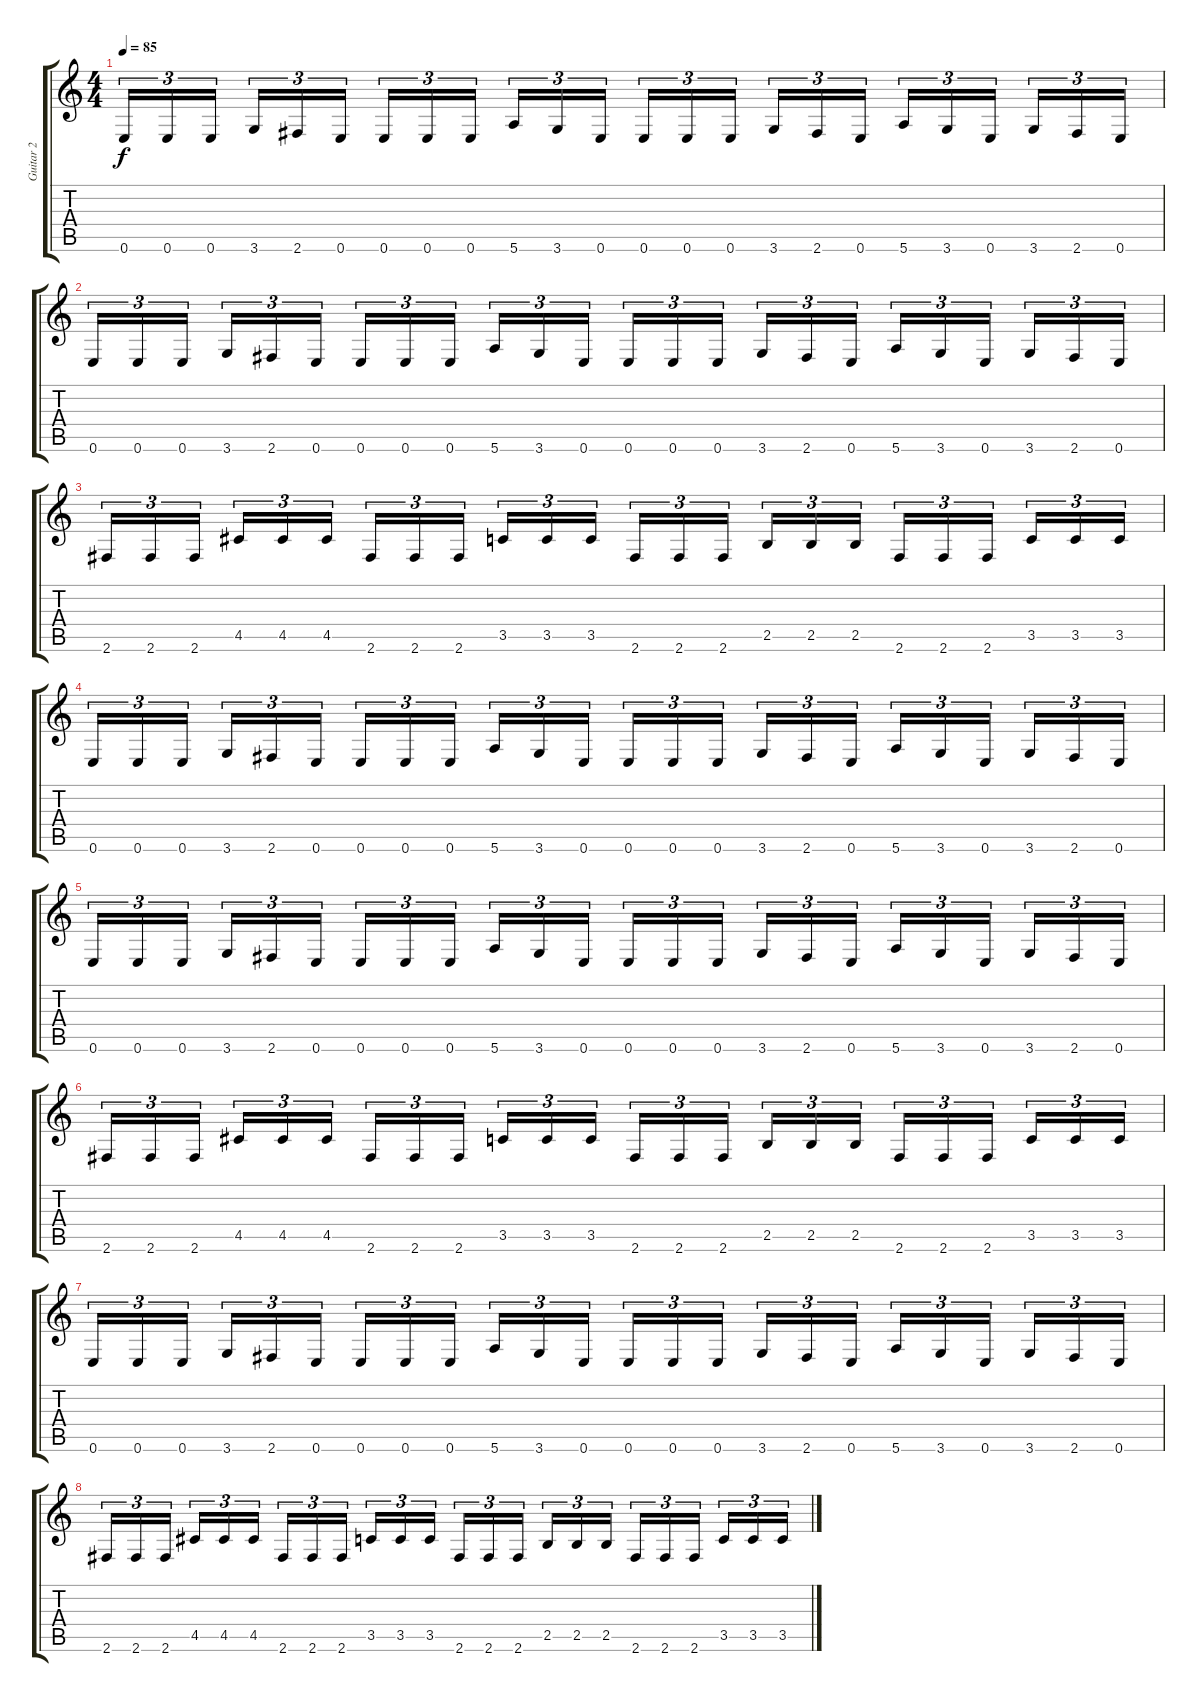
\track ("Guitar 2" "Guitar 2") {instrument distortionguitar}
\staff {score tabs}
\tuning (E4 B3 G3 D3 A2 E2) {hide}
\ts (4 4)
\tempo 85
\clef g2
\ks c
0.6.16{tu (3 2) dy f instrument distortionguitar} 0.6.16{tu (3 2)} 0.6.16{tu (3 2)} 3.6.16{tu (3 2)} 2.6.16{tu (3 2)} 0.6.16{tu (3 2)} 0.6.16{tu (3 2)} 0.6.16{tu (3 2)} 0.6.16{tu (3 2)} 5.6.16{tu (3 2)} 3.6.16{tu (3 2)} 0.6.16{tu (3 2)} 0.6.16{tu (3 2)} 0.6.16{tu (3 2)} 0.6.16{tu (3 2)} 3.6.16{tu (3 2)} 2.6.16{tu (3 2)} 0.6.16{tu (3 2)} 5.6.16{tu (3 2)} 3.6.16{tu (3 2)} 0.6.16{tu (3 2)} 3.6.16{tu (3 2)} 2.6.16{tu (3 2)} 0.6.16{tu (3 2)} |
0.6.16{tu (3 2)} 0.6.16{tu (3 2)} 0.6.16{tu (3 2)} 3.6.16{tu (3 2)} 2.6.16{tu (3 2)} 0.6.16{tu (3 2)} 0.6.16{tu (3 2)} 0.6.16{tu (3 2)} 0.6.16{tu (3 2)} 5.6.16{tu (3 2)} 3.6.16{tu (3 2)} 0.6.16{tu (3 2)} 0.6.16{tu (3 2)} 0.6.16{tu (3 2)} 0.6.16{tu (3 2)} 3.6.16{tu (3 2)} 2.6.16{tu (3 2)} 0.6.16{tu (3 2)} 5.6.16{tu (3 2)} 3.6.16{tu (3 2)} 0.6.16{tu (3 2)} 3.6.16{tu (3 2)} 2.6.16{tu (3 2)} 0.6.16{tu (3 2)} |
2.6.16{tu (3 2)} 2.6.16{tu (3 2)} 2.6.16{tu (3 2)} 4.5.16{tu (3 2)} 4.5.16{tu (3 2)} 4.5.16{tu (3 2)} 2.6.16{tu (3 2)} 2.6.16{tu (3 2)} 2.6.16{tu (3 2)} 3.5.16{tu (3 2)} 3.5.16{tu (3 2)} 3.5.16{tu (3 2)} 2.6.16{tu (3 2)} 2.6.16{tu (3 2)} 2.6.16{tu (3 2)} 2.5.16{tu (3 2)} 2.5.16{tu (3 2)} 2.5.16{tu (3 2)} 2.6.16{tu (3 2)} 2.6.16{tu (3 2)} 2.6.16{tu (3 2)} 3.5.16{tu (3 2)} 3.5.16{tu (3 2)} 3.5.16{tu (3 2)} |
0.6.16{tu (3 2)} 0.6.16{tu (3 2)} 0.6.16{tu (3 2)} 3.6.16{tu (3 2)} 2.6.16{tu (3 2)} 0.6.16{tu (3 2)} 0.6.16{tu (3 2)} 0.6.16{tu (3 2)} 0.6.16{tu (3 2)} 5.6.16{tu (3 2)} 3.6.16{tu (3 2)} 0.6.16{tu (3 2)} 0.6.16{tu (3 2)} 0.6.16{tu (3 2)} 0.6.16{tu (3 2)} 3.6.16{tu (3 2)} 2.6.16{tu (3 2)} 0.6.16{tu (3 2)} 5.6.16{tu (3 2)} 3.6.16{tu (3 2)} 0.6.16{tu (3 2)} 3.6.16{tu (3 2)} 2.6.16{tu (3 2)} 0.6.16{tu (3 2)} |
0.6.16{tu (3 2)} 0.6.16{tu (3 2)} 0.6.16{tu (3 2)} 3.6.16{tu (3 2)} 2.6.16{tu (3 2)} 0.6.16{tu (3 2)} 0.6.16{tu (3 2)} 0.6.16{tu (3 2)} 0.6.16{tu (3 2)} 5.6.16{tu (3 2)} 3.6.16{tu (3 2)} 0.6.16{tu (3 2)} 0.6.16{tu (3 2)} 0.6.16{tu (3 2)} 0.6.16{tu (3 2)} 3.6.16{tu (3 2)} 2.6.16{tu (3 2)} 0.6.16{tu (3 2)} 5.6.16{tu (3 2)} 3.6.16{tu (3 2)} 0.6.16{tu (3 2)} 3.6.16{tu (3 2)} 2.6.16{tu (3 2)} 0.6.16{tu (3 2)} |
2.6.16{tu (3 2)} 2.6.16{tu (3 2)} 2.6.16{tu (3 2)} 4.5.16{tu (3 2)} 4.5.16{tu (3 2)} 4.5.16{tu (3 2)} 2.6.16{tu (3 2)} 2.6.16{tu (3 2)} 2.6.16{tu (3 2)} 3.5.16{tu (3 2)} 3.5.16{tu (3 2)} 3.5.16{tu (3 2)} 2.6.16{tu (3 2)} 2.6.16{tu (3 2)} 2.6.16{tu (3 2)} 2.5.16{tu (3 2)} 2.5.16{tu (3 2)} 2.5.16{tu (3 2)} 2.6.16{tu (3 2)} 2.6.16{tu (3 2)} 2.6.16{tu (3 2)} 3.5.16{tu (3 2)} 3.5.16{tu (3 2)} 3.5.16{tu (3 2)} |
0.6.16{tu (3 2)} 0.6.16{tu (3 2)} 0.6.16{tu (3 2)} 3.6.16{tu (3 2)} 2.6.16{tu (3 2)} 0.6.16{tu (3 2)} 0.6.16{tu (3 2)} 0.6.16{tu (3 2)} 0.6.16{tu (3 2)} 5.6.16{tu (3 2)} 3.6.16{tu (3 2)} 0.6.16{tu (3 2)} 0.6.16{tu (3 2)} 0.6.16{tu (3 2)} 0.6.16{tu (3 2)} 3.6.16{tu (3 2)} 2.6.16{tu (3 2)} 0.6.16{tu (3 2)} 5.6.16{tu (3 2)} 3.6.16{tu (3 2)} 0.6.16{tu (3 2)} 3.6.16{tu (3 2)} 2.6.16{tu (3 2)} 0.6.16{tu (3 2)} |
2.6.16{tu (3 2)} 2.6.16{tu (3 2)} 2.6.16{tu (3 2)} 4.5.16{tu (3 2)} 4.5.16{tu (3 2)} 4.5.16{tu (3 2)} 2.6.16{tu (3 2)} 2.6.16{tu (3 2)} 2.6.16{tu (3 2)} 3.5.16{tu (3 2)} 3.5.16{tu (3 2)} 3.5.16{tu (3 2)} 2.6.16{tu (3 2)} 2.6.16{tu (3 2)} 2.6.16{tu (3 2)} 2.5.16{tu (3 2)} 2.5.16{tu (3 2)} 2.5.16{tu (3 2)} 2.6.16{tu (3 2)} 2.6.16{tu (3 2)} 2.6.16{tu (3 2)} 3.5.16{tu (3 2)} 3.5.16{tu (3 2)} 3.5.16{tu (3 2)}
